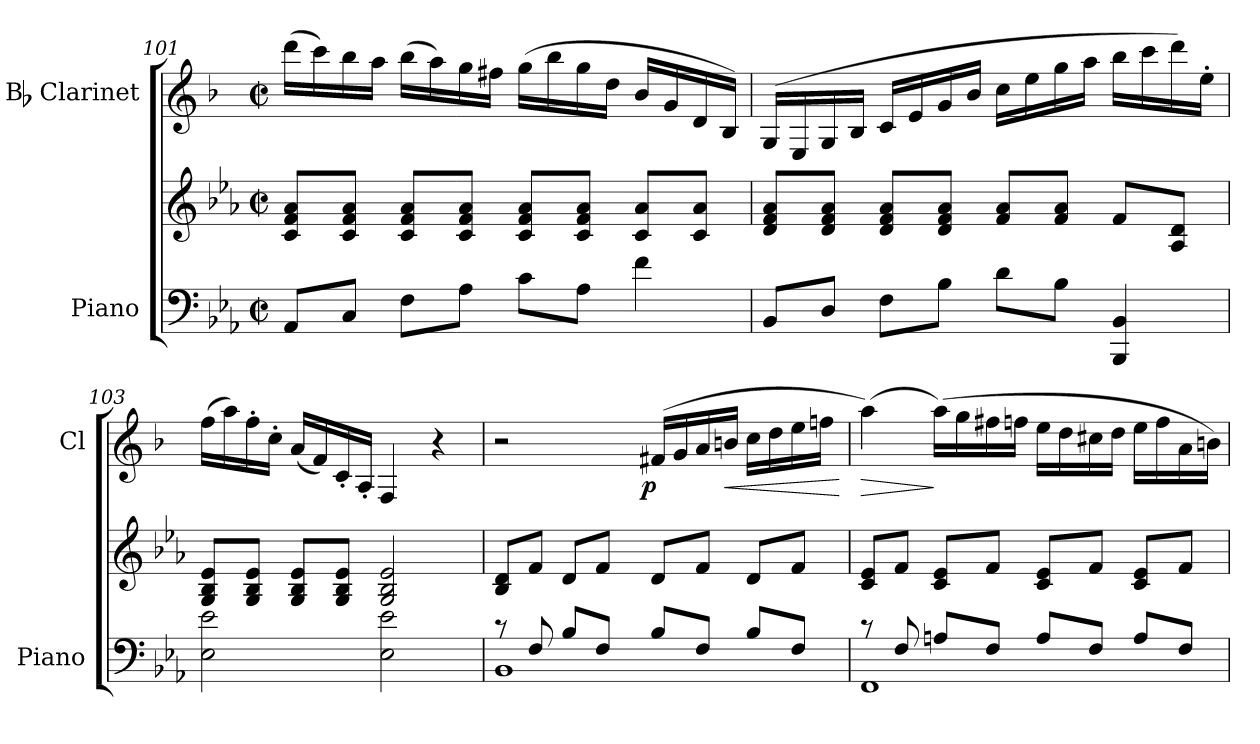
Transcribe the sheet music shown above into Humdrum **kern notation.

**kern	**kern	**kern	**dynam
*part2	*part2	*part1	*part1
*staff3	*staff2	*staff1	*staff1
*I"Piano	*	*I"Bb Clarinet	*
*I'Piano	*	*I'Cl	*
*clefF4	*clefG2	*clefG2	*
*	*	*ITrd1c2	*
*k[b-e-a-]	*k[b-e-a-]	*k[b-e-a-]	*
*E-:	*E-:	*E-:	*
*M2/2	*M2/2	*M2/2	*
*met(c|)	*met(c|)	*met(c|)	*
=101	=101	=101	=101
8AA-/L	8c/ 8f/ 8a-/L	(>16ccc\LL	.
.	.	16bb-\)	.
8C/J	8c/ 8f/ 8a-/J	16aa-\	.
.	.	16gg\JJ	.
8F\L	8c/ 8f/ 8a-/L	(>16aa-\LL	.
.	.	16gg\)	.
8A-\J	8c/ 8f/ 8a-/J	16ff\	.
.	.	16een\JJ	.
8c\L	8c/ 8f/ 8a-/L	(>16ff\LL	.
.	.	16aa-\	.
8A-\J	8c/ 8f/ 8a-/J	16ff\	.
.	.	16cc\JJ	.
4f\	8c/ 8a-/L	16a-/LL	.
.	.	16f/	.
.	8c/ 8a-/J	16c/	.
.	.	16A-/JJ)	.
=102	=102	=102	=102
8BB-/L	8d/ 8f/ 8a-/L	(>16F/LL	.
.	.	16D/	.
8D/J	8d/ 8f/ 8a-/J	16F/	.
.	.	16A-/JJ	.
8F\L	8d/ 8f/ 8a-/L	16B-/LL	.
.	.	16d/	.
8B-\J	8d/ 8f/ 8a-/J	16f/	.
.	.	16a-/JJ	.
8d\L	8f/ 8a-/L	16b-\LL	.
.	.	16dd\	.
8B-\J	8f/ 8a-/J	16ff\	.
.	.	16gg\JJ	.
4BBB-/ 4BB-/	8f/L	16aa-\LL	.
.	.	16bb-\	.
.	8A-/ 8d/J	16ccc\)	.
.	.	16dd'>\JJ	.
!!LO:PB:g=z
=103	=103	=103	=103
2E-\ 2e-\	8G/ 8B-/ 8e-/L	(>16ee-\LL	.
.	.	16gg\)	.
.	8G/ 8B-/ 8e-/J	16ee-'>\	.
.	.	16b-'>\JJ	.
.	8G/ 8B-/ 8e-/L	(<16g/LL	.
.	.	16e-/)	.
.	8G/ 8B-/ 8e-/J	16B-'</	.
.	.	16G'</JJ	.
2E-\ 2e-\	2G/ 2B-/ 2e-/	4E-/	.
.	.	4r	.
=104	=104	=104	=104
*^	*	*^	*
8rc	1BB-	8B-/ 8d/L	2r	4ryy	.
8F/	.	8f/J	.	.	.
8B-/L	.	8d/L	.	8ryy	.
8F/J	.	8f/J	.	16ryy	.
.	.	.	.	32ryy	.
.	.	.	.	128...ryy	.
!	!	!	!	!	!LO:DY:b
.	.	.	.	2ryy	p
8B-/L	.	8d/L	(>16en/LL	.	.
.	.	.	16f/	.	.
8F/J	.	8f/J	16g/	.	.
!	!	!	!	!	!LO:HP:b
.	.	.	16an/JJ	.	<
8B-/L	.	8d/L	16b-\LL	.	.
.	.	.	16cc\	.	.
8F/J	.	8f/J	16dd\	.	.
.	.	.	16ee-X\JJ	.	.
.	.	.	.	64ryy	.
.	.	.	.	1024ryy	.
*v	*v	*	*	*	*
.	.	.	.	[
=105	=105	=105	=105	=105
*^	*	*	*	*
!	!	!	!	!	!LO:HP:b
*	*	*	*v	*v	*
8rc	1FF	8c/ 8e-/L	(>4gg\)	>
8F/	.	8f/J	.	.
8An/L	.	8c/ 8e-/L	(>16gg\LL)	]
.	.	.	16ff\	.
8F/J	.	8f/J	16een\	.
.	.	.	16ee-X\JJ	.
8A/L	.	8c/ 8e-/L	16dd\LL	.
.	.	.	16cc\	.
8F/J	.	8f/J	16bn\	.
.	.	.	16cc\JJ	.
8A/L	.	8c/ 8e-/L	16dd\LL	.
.	.	.	16ee-\	.
8F/J	.	8f/J	16g\	.
.	.	.	16an\JJ)	.
*v	*v	*	*	*
=	=	=	=
*-	*-	*-	*-
